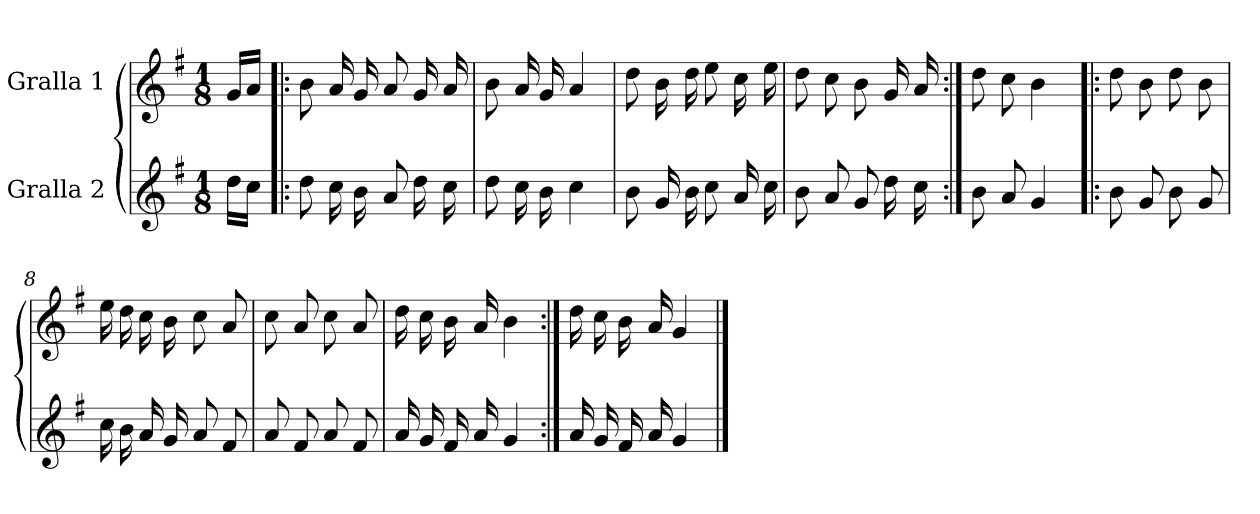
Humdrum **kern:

**kern	**kern
*part2	*part1
*staff2	*staff1
*I"Gralla 2	*I"Gralla 1
*clefG2	*clefG2
*k[f#]	*k[f#]
*M1/8	*M1/8
=1	=1
16dd\LL	16g/LL
16cc\JJ	16a/JJ
=2!|:	=2!|:
8dd	8b
16cc	16a
16b	16g
8a	8a
16dd	16g
16cc	16a
=3	=3
8dd	8b
16cc	16a
16b	16g
4cc	4a
=4	=4
8b	8dd
16g	16b
16b	16dd
8cc	8ee
16a	16cc
16cc	16ee
=5	=5
8b	8dd
8a	8cc
8g	8b
16dd	16g
16cc	16a
=6:|!	=6:|!
8b	8dd
8a	8cc
4g	4b
=7!|:	=7!|:
8b	8dd
8g	8b
8b	8dd
8g	8b
=8	=8
16cc	16ee
16b	16dd
16a	16cc
16g	16b
8a	8cc
8f#	8a
=9	=9
8a	8cc
8f#	8a
8a	8cc
8f#	8a
=10	=10
16a	16dd
16g	16cc
16f#	16b
16a	16a
4g	4b
=11:|!	=11:|!
16a	16dd
16g	16cc
16f#	16b
16a	16a
4g	4g
==	==
*-	*-
